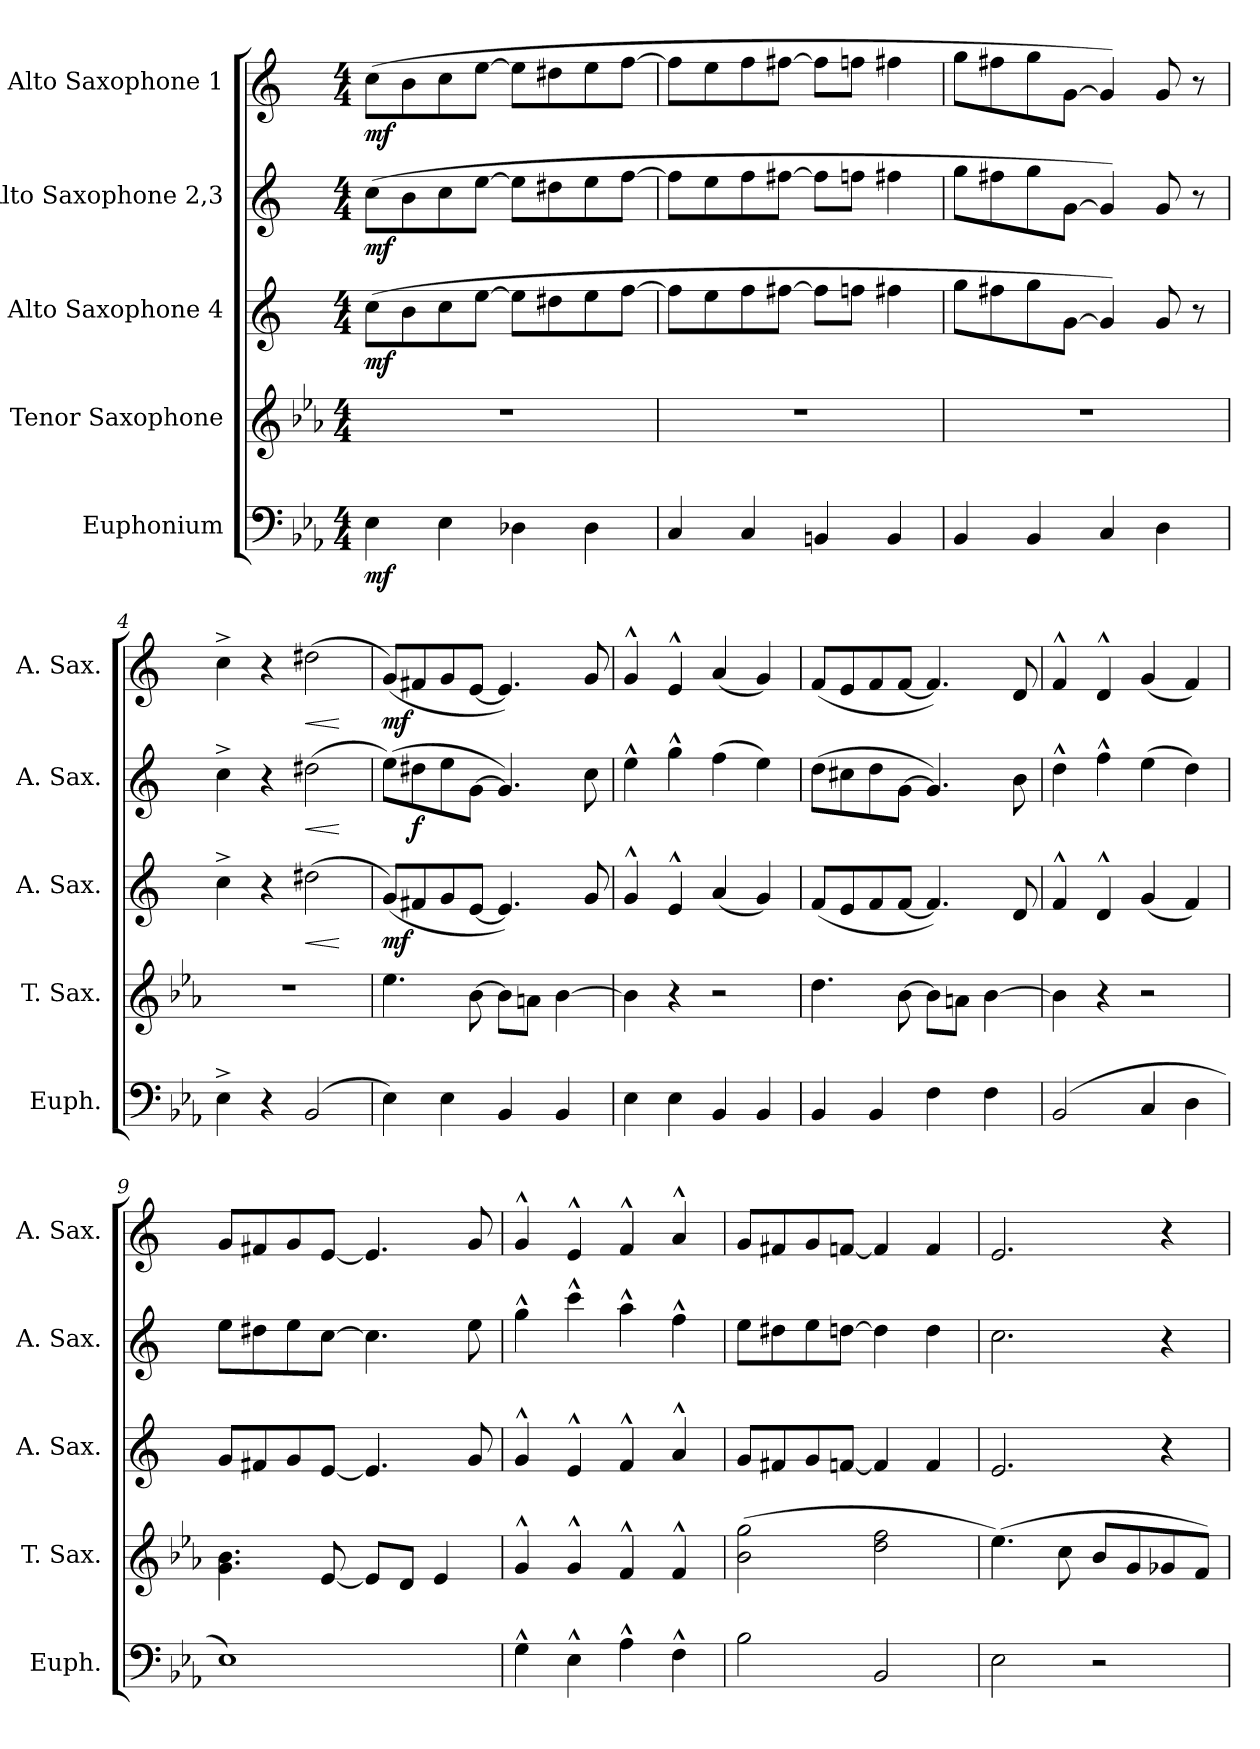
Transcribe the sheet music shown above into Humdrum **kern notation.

**kern	**dynam	**kern	**kern	**dynam	**kern	**dynam	**kern	**dynam
*part5	*part5	*part4	*part3	*part3	*part2	*part2	*part1	*part1
*staff5	*staff5	*staff4	*staff3	*staff3	*staff2	*staff2	*staff1	*staff1
*I"Euphonium	*	*I"Tenor Saxophone	*I"Alto Saxophone 4	*	*I"Alto Saxophone 2,3	*	*I"Alto Saxophone 1	*
*I'Euph.	*	*I'T. Sax.	*I'A. Sax.	*	*I'A. Sax.	*	*I'A. Sax.	*
*clefF4	*	*clefG2	*clefG2	*	*clefG2	*	*clefG2	*
*	*	*ITrd8c14	*ITrd5c9	*	*ITrd5c9	*	*ITrd5c9	*
*k[b-e-a-]	*	*k[b-e-a-]	*k[b-e-a-]	*	*k[b-e-a-]	*	*k[b-e-a-]	*
*M4/4	*	*M4/4	*M4/4	*	*M4/4	*	*M4/4	*
*MM173	*	*MM173	*MM173	*	*MM173	*	*MM173	*
=1	=1	=1	=1	=1	=1	=1	=1	=1
!	!LO:DY:b	!	!	!LO:DY:b	!	!LO:DY:b	!	!LO:DY:b
4E-\	mf	1r	(8e-\L	mf	(8e-\L	mf	(8e-\L	mf
.	.	.	8d\	.	8d\	.	8d\	.
4E-\	.	.	8e-\	.	8e-\	.	8e-\	.
.	.	.	[8g\J	.	[8g\J	.	[8g\J	.
4D-X\	.	.	8g\L]	.	8g\L]	.	8g\L]	.
.	.	.	8f#X\	.	8f#X\	.	8f#X\	.
4D-\	.	.	8g\	.	8g\	.	8g\	.
.	.	.	[8a-\J	.	[8a-\J	.	[8a-\J	.
=2	=2	=2	=2	=2	=2	=2	=2	=2
4C/	.	1r	8a-\L]	.	8a-\L]	.	8a-\L]	.
.	.	.	8g\	.	8g\	.	8g\	.
4C/	.	.	8a-\	.	8a-\	.	8a-\	.
.	.	.	[8an\J	.	[8an\J	.	[8an\J	.
4BBn/	.	.	8a\L]	.	8a\L]	.	8a\L]	.
.	.	.	8a-X\J	.	8a-X\J	.	8a-X\J	.
4BB/	.	.	4an\	.	4an\	.	4an\	.
=3	=3	=3	=3	=3	=3	=3	=3	=3
4BB-/	.	1r	8b-\L	.	8b-\L	.	8b-\L	.
.	.	.	8an\	.	8an\	.	8an\	.
4BB-/	.	.	8b-\	.	8b-\	.	8b-\	.
.	.	.	[8B-\J	.	[8B-\J	.	[8B-\J	.
4C/	.	.	4B-/])	.	4B-/])	.	4B-/])	.
4D\	.	.	8B-/	.	8B-/	.	8B-/	.
.	.	.	8r	.	8r	.	8r	.
=4	=4	=4	=4	=4	=4	=4	=4	=4
4E-^\	.	1r	4e-^\	.	4e-^\	.	4e-^\	.
4r	.	.	4r	.	4r	.	4r	.
!	!	!	!	!LO:HP:b	!	!LO:HP:b	!	!LO:HP:b
(2BB-/	.	.	(2f#X\	<	(2f#X\	<	(2f#X\	<
.	.	.	.	[	.	[	.	[
!!LO:LB:g=z
=5	=5	=5	=5	=5	=5	=5	=5	=5
!	!	!	!	!LO:DY:b	!	!	!	!LO:DY:b
4E-\)	.	4.e-\	(8B-/L)	mf	(8g\L)	.	(8B-/L)	mf
!	!	!	!	!	!	!LO:DY:b	!	!
.	.	.	8An/	.	8f#X\	f	8An/	.
4E-\	.	.	8B-/	.	8g\	.	8B-/	.
.	.	[8B-\	[8G/J	.	[8B-\J	.	[8G/J	.
4BB-/	.	8B-\L]	4.G/])	.	4.B-/])	.	4.G/])	.
.	.	8An\J	.	.	.	.	.	.
4BB-/	.	[4B-\	.	.	.	.	.	.
.	.	.	8B-/	.	8e-\	.	8B-/	.
=6	=6	=6	=6	=6	=6	=6	=6	=6
4E-\	.	4B-\]	4B-^^/	.	4g^^\	.	4B-^^/	.
4E-\	.	4r	4G^^/	.	4b-^^\	.	4G^^/	.
4BB-/	.	2r	(4c/	.	(4a-\	.	(4c/	.
4BB-/	.	.	4B-/)	.	4g\)	.	4B-/)	.
=7	=7	=7	=7	=7	=7	=7	=7	=7
4BB-/	.	4.d\	(8A-/L	.	(8f\L	.	(8A-/L	.
.	.	.	8G/	.	8en\	.	8G/	.
4BB-/	.	.	8A-/	.	8f\	.	8A-/	.
.	.	[8B-\	[8A-/J	.	[8B-\J	.	[8A-/J	.
4F\	.	8B-\L]	4.A-/])	.	4.B-/])	.	4.A-/])	.
.	.	8An\J	.	.	.	.	.	.
4F\	.	[4B-\	.	.	.	.	.	.
.	.	.	8F/	.	8d\	.	8F/	.
=8	=8	=8	=8	=8	=8	=8	=8	=8
(2BB-/	.	4B-\]	4A-^^/	.	4f^^\	.	4A-^^/	.
.	.	4r	4F^^/	.	4a-^^\	.	4F^^/	.
4C/	.	2r	(4B-/	.	(4g\	.	(4B-/	.
4D\	.	.	4A-/)	.	4f\)	.	4A-/)	.
=9	=9	=9	=9	=9	=9	=9	=9	=9
1E-)	.	4.G\ 4.B-\	8B-/L	.	8g\L	.	8B-/L	.
.	.	.	8An/	.	8f#X\	.	8An/	.
.	.	.	8B-/	.	8g\	.	8B-/	.
.	.	[8E-/	[8G/J	.	[8e-\J	.	[8G/J	.
.	.	8E-/L]	4.G/]	.	4.e-\]	.	4.G/]	.
.	.	8D/J	.	.	.	.	.	.
.	.	4E-/	.	.	.	.	.	.
.	.	.	8B-/	.	8g\	.	8B-/	.
!!LO:PB:g=z
=10	=10	=10	=10	=10	=10	=10	=10	=10
4G^^\	.	4G^^/	4B-^^/	.	4b-^^\	.	4B-^^/	.
4E-^^\	.	4G^^/	4G^^/	.	4ee-^^\	.	4G^^/	.
4A-^^\	.	4F^^/	4A-^^/	.	4cc^^\	.	4A-^^/	.
4F^^\	.	4F^^/	4c^^/	.	4a-^^\	.	4c^^/	.
=11	=11	=11	=11	=11	=11	=11	=11	=11
2B-\	.	(2B-\ 2g\	8B-/L	.	8g\L	.	8B-/L	.
.	.	.	8An/	.	8f#X\	.	8An/	.
.	.	.	8B-/	.	8g\	.	8B-/	.
.	.	.	[8A-X/J	.	[8fn\J	.	[8A-X/J	.
2BB-/	.	2d\ 2f\	4A-/]	.	4f\]	.	4A-/]	.
.	.	.	4A-/	.	4f\	.	4A-/	.
=12	=12	=12	=12	=12	=12	=12	=12	=12
2E-\	.	(4.e-\)	2.G/	.	2.e-\	.	2.G/	.
.	.	8c\	.	.	.	.	.	.
2r	.	8B-/L	.	.	.	.	.	.
.	.	8G/	.	.	.	.	.	.
.	.	8G-X/	4r	.	4r	.	4r	.
.	.	8F/J)	.	.	.	.	.	.
=	=	=	=	=	=	=	=	=
*-	*-	*-	*-	*-	*-	*-	*-	*-
